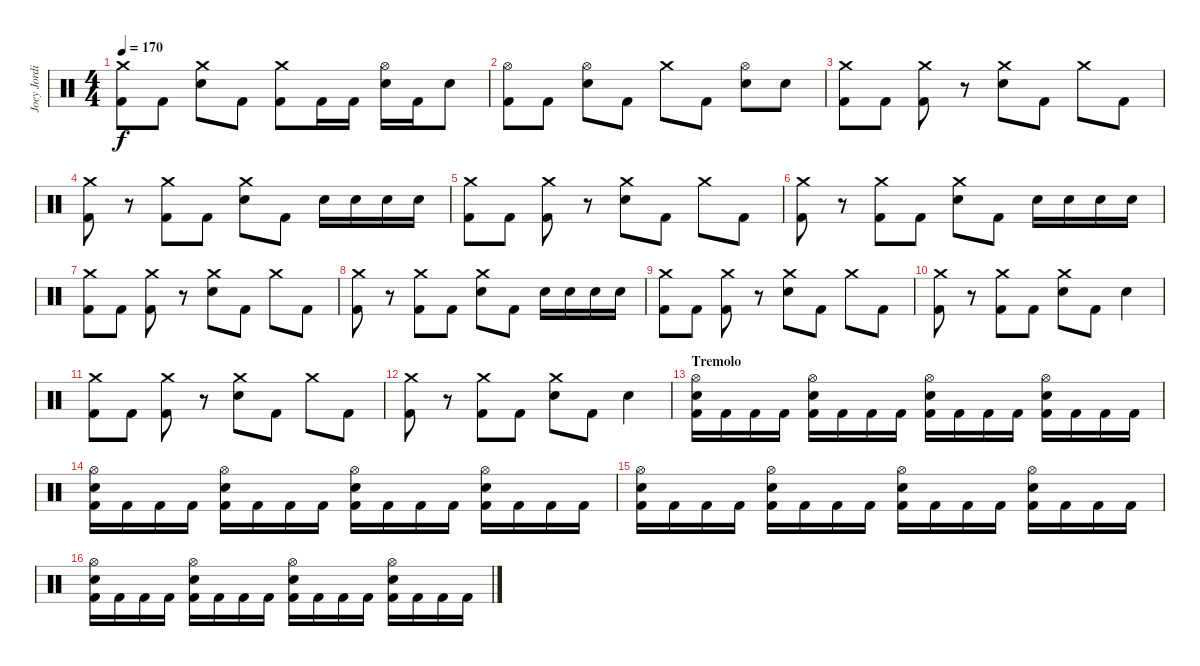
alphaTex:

\track ("Joey Jordinson" "Joey Jordi") {instrument percussion}
\staff {score}
\articulation defaults
\ts (4 4)
\tempo 170
\clef neutral
\ks c
("Crash medium (hit)" "Kick (hit) 2").8{dy f} "Kick (hit) 2".8 ("Crash medium (hit)" "Snare (hit) 2").8 "Kick (hit) 2".8 ("Crash medium (hit)" "Kick (hit) 2").8 "Kick (hit) 2".16 "Kick (hit) 2".16 ("Hi-Hat (open)" "Snare (hit) 2").16 "Kick (hit) 2".16 "Snare (hit) 2".8 |
("Hi-Hat (open)" "Kick (hit) 2").8 "Kick (hit) 2".8 ("Hi-Hat (open)" "Snare (hit) 2").8 "Kick (hit) 2".8 "Crash medium (hit)".8 "Kick (hit) 2".8 ("Hi-Hat (open)" "Snare (hit) 2").8 "Snare (hit) 2".8 |
("Crash medium (hit)" "Kick (hit) 2").8 "Kick (hit) 2".8 ("Crash medium (hit)" "Kick (hit) 2").8 r.8 ("Crash medium (hit)" "Snare (hit) 2").8 "Kick (hit) 2".8 "Crash medium (hit)".8 "Kick (hit) 2".8 |
("Crash medium (hit)" "Kick (hit) 2").8 r.8 ("Crash medium (hit)" "Kick (hit) 2").8 "Kick (hit) 2".8 ("Crash medium (hit)" "Snare (hit) 2").8 "Kick (hit) 2".8 "Snare (hit) 2".16 "Snare (hit) 2".16 "Snare (hit) 2".16 "Snare (hit) 2".16 |
("Crash medium (hit)" "Kick (hit) 2").8 "Kick (hit) 2".8 ("Crash medium (hit)" "Kick (hit) 2").8 r.8 ("Crash medium (hit)" "Snare (hit) 2").8 "Kick (hit) 2".8 "Crash medium (hit)".8 "Kick (hit) 2".8 |
("Crash medium (hit)" "Kick (hit) 2").8 r.8 ("Crash medium (hit)" "Kick (hit) 2").8 "Kick (hit) 2".8 ("Crash medium (hit)" "Snare (hit) 2").8 "Kick (hit) 2".8 "Snare (hit) 2".16 "Snare (hit) 2".16 "Snare (hit) 2".16 "Snare (hit) 2".16 |
("Crash medium (hit)" "Kick (hit) 2").8 "Kick (hit) 2".8 ("Crash medium (hit)" "Kick (hit) 2").8 r.8 ("Crash medium (hit)" "Snare (hit) 2").8 "Kick (hit) 2".8 "Crash medium (hit)".8 "Kick (hit) 2".8 |
("Crash medium (hit)" "Kick (hit) 2").8 r.8 ("Crash medium (hit)" "Kick (hit) 2").8 "Kick (hit) 2".8 ("Crash medium (hit)" "Snare (hit) 2").8 "Kick (hit) 2".8 "Snare (hit) 2".16 "Snare (hit) 2".16 "Snare (hit) 2".16 "Snare (hit) 2".16 |
("Crash medium (hit)" "Kick (hit) 2").8 "Kick (hit) 2".8 ("Crash medium (hit)" "Kick (hit) 2").8 r.8 ("Crash medium (hit)" "Snare (hit) 2").8 "Kick (hit) 2".8 "Crash medium (hit)".8 "Kick (hit) 2".8 |
("Crash medium (hit)" "Kick (hit) 2").8 r.8 ("Crash medium (hit)" "Kick (hit) 2").8 "Kick (hit) 2".8 ("Crash medium (hit)" "Snare (hit) 2").8 "Kick (hit) 2".8 "Snare (hit) 2".4 |
("Crash medium (hit)" "Kick (hit) 2").8 "Kick (hit) 2".8 ("Crash medium (hit)" "Kick (hit) 2").8 r.8 ("Crash medium (hit)" "Snare (hit) 2").8 "Kick (hit) 2".8 "Crash medium (hit)".8 "Kick (hit) 2".8 |
("Crash medium (hit)" "Kick (hit) 2").8 r.8 ("Crash medium (hit)" "Kick (hit) 2").8 "Kick (hit) 2".8 ("Crash medium (hit)" "Snare (hit) 2").8 "Kick (hit) 2".8 "Snare (hit) 2".4 |
\section ("" "Tremolo")
("Hi-Hat (open)" "Snare (hit) 2" "Kick (hit) 2").16 "Kick (hit) 2".16 "Kick (hit) 2".16 "Kick (hit) 2".16 ("Hi-Hat (open)" "Snare (hit) 2" "Kick (hit) 2").16 "Kick (hit) 2".16 "Kick (hit) 2".16 "Kick (hit) 2".16 ("Hi-Hat (open)" "Snare (hit) 2" "Kick (hit) 2").16 "Kick (hit) 2".16 "Kick (hit) 2".16 "Kick (hit) 2".16 ("Hi-Hat (open)" "Snare (hit) 2" "Kick (hit) 2").16 "Kick (hit) 2".16 "Kick (hit) 2".16 "Kick (hit) 2".16 |
("Hi-Hat (open)" "Snare (hit) 2" "Kick (hit) 2").16 "Kick (hit) 2".16 "Kick (hit) 2".16 "Kick (hit) 2".16 ("Hi-Hat (open)" "Snare (hit) 2" "Kick (hit) 2").16 "Kick (hit) 2".16 "Kick (hit) 2".16 "Kick (hit) 2".16 ("Hi-Hat (open)" "Snare (hit) 2" "Kick (hit) 2").16 "Kick (hit) 2".16 "Kick (hit) 2".16 "Kick (hit) 2".16 ("Hi-Hat (open)" "Snare (hit) 2" "Kick (hit) 2").16 "Kick (hit) 2".16 "Kick (hit) 2".16 "Kick (hit) 2".16 |
("Hi-Hat (open)" "Snare (hit) 2" "Kick (hit) 2").16 "Kick (hit) 2".16 "Kick (hit) 2".16 "Kick (hit) 2".16 ("Hi-Hat (open)" "Snare (hit) 2" "Kick (hit) 2").16 "Kick (hit) 2".16 "Kick (hit) 2".16 "Kick (hit) 2".16 ("Hi-Hat (open)" "Snare (hit) 2" "Kick (hit) 2").16 "Kick (hit) 2".16 "Kick (hit) 2".16 "Kick (hit) 2".16 ("Hi-Hat (open)" "Snare (hit) 2" "Kick (hit) 2").16 "Kick (hit) 2".16 "Kick (hit) 2".16 "Kick (hit) 2".16 |
("Hi-Hat (open)" "Snare (hit) 2" "Kick (hit) 2").16 "Kick (hit) 2".16 "Kick (hit) 2".16 "Kick (hit) 2".16 ("Hi-Hat (open)" "Snare (hit) 2" "Kick (hit) 2").16 "Kick (hit) 2".16 "Kick (hit) 2".16 "Kick (hit) 2".16 ("Hi-Hat (open)" "Snare (hit) 2" "Kick (hit) 2").16 "Kick (hit) 2".16 "Kick (hit) 2".16 "Kick (hit) 2".16 ("Hi-Hat (open)" "Snare (hit) 2" "Kick (hit) 2").16 "Kick (hit) 2".16 "Kick (hit) 2".16 "Kick (hit) 2".16
